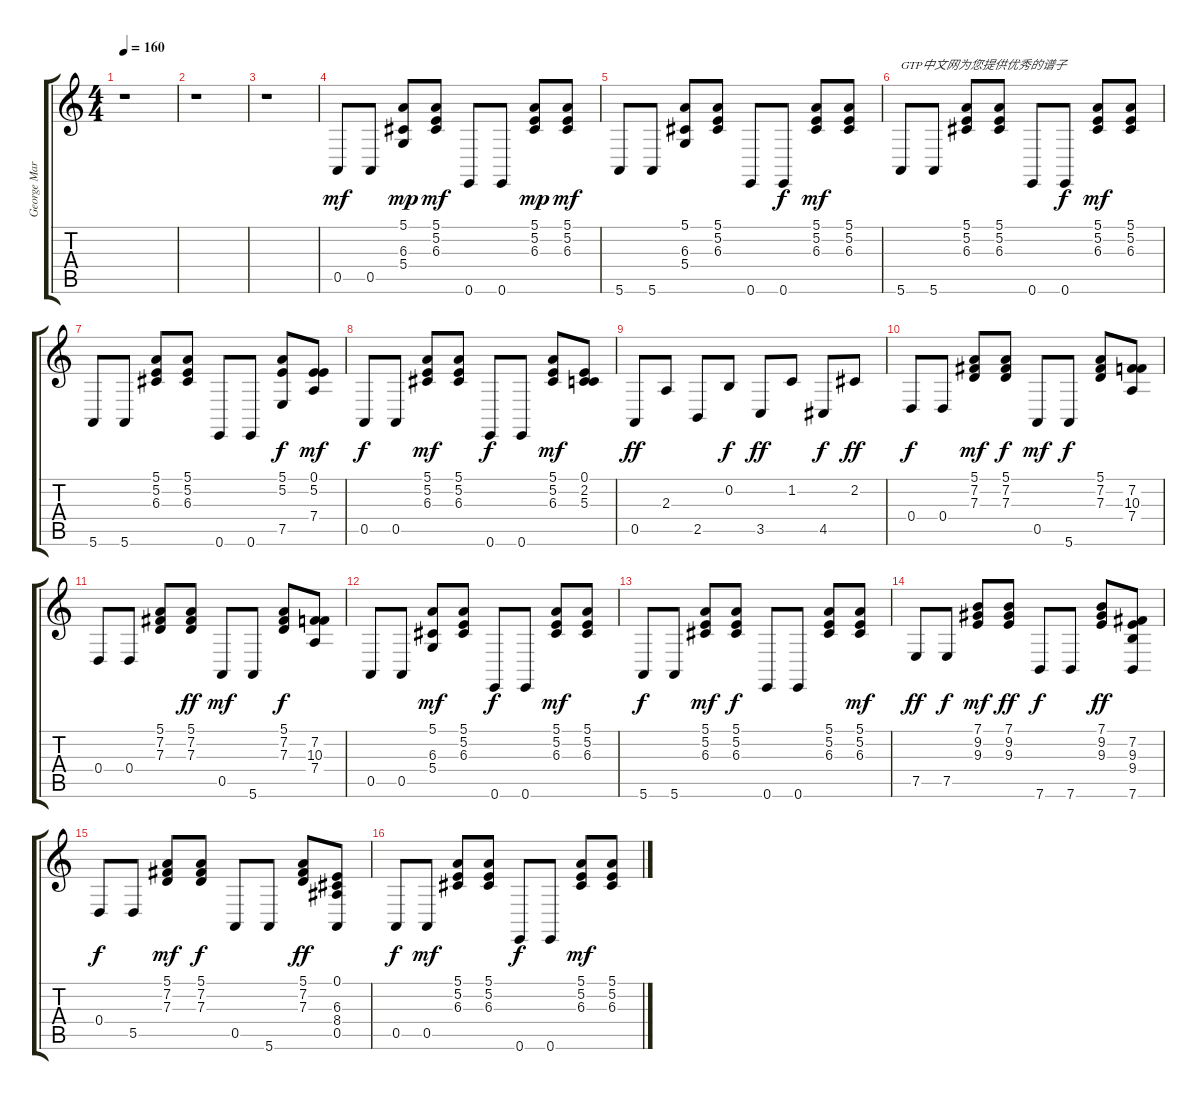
\track ("George Martin" "George Mar") {instrument electricgrandpiano}
\staff {score tabs}
\tuning (E4 B3 G3 D3 A2 E2) {hide}
\ts (4 4)
\tempo 160
\clef g2
\ks c
r.1{dy mf instrument electricgrandpiano} |
r.1 |
r.1 |
0.5.8 0.5.8 (5.1 6.3 5.4).8{dy mp} (5.1 5.2 6.3).8{dy mf} 0.6.8 0.6.8 (5.1 5.2 6.3).8{dy mp} (5.1 5.2 6.3).8{dy mf} |
5.6.8 5.6.8 (5.1 6.3 5.4).8 (5.1 5.2 6.3).8 0.6.8 0.6.8{dy f} (5.1 5.2 6.3).8{dy mf} (5.1 5.2 6.3).8 |
5.6.8{txt "GTP中文网为您提供优秀的谱子"} 5.6.8 (5.1 5.2 6.3).8 (5.1 5.2 6.3).8 0.6.8 0.6.8{dy f} (5.1 5.2 6.3).8{dy mf} (5.1 5.2 6.3).8 |
5.6.8 5.6.8 (5.1 5.2 6.3).8 (5.1 5.2 6.3).8 0.6.8 0.6.8 (5.1 5.2 7.5).8{dy f} (0.1 5.2 7.4).8{dy mf} |
0.5.8{dy f} 0.5.8 (5.1 5.2 6.3).8{dy mf} (5.1 5.2 6.3).8 0.6.8{dy f} 0.6.8 (5.1 5.2 6.3).8{dy mf} (0.1 2.2 5.3).8 |
0.5.8{dy ff} 2.3.8 2.5.8 0.2.8{dy f} 3.5.8{dy ff} 1.2.8 4.5.8{dy f} 2.2.8{dy ff} |
0.4.8{dy f} 0.4.8 (5.1 7.2 7.3).8{dy mf} (5.1 7.2 7.3).8{dy f} 0.5.8{dy mf} 5.6.8{dy f} (5.1 7.2 7.3).8 (7.2 10.3 7.4).8 |
0.4.8 0.4.8 (5.1 7.2 7.3).8 (5.1 7.2 7.3).8{dy ff} 0.5.8{dy mf} 5.6.8 (5.1 7.2 7.3).8{dy f} (7.2 10.3 7.4).8 |
0.5.8 0.5.8 (5.1 6.3 5.4).8{dy mf} (5.1 5.2 6.3).8 0.6.8{dy f} 0.6.8 (5.1 5.2 6.3).8{dy mf} (5.1 5.2 6.3).8 |
5.6.8{dy f} 5.6.8 (5.1 5.2 6.3).8{dy mf} (5.1 5.2 6.3).8{dy f} 0.6.8 0.6.8 (5.1 5.2 6.3).8 (5.1 5.2 6.3).8{dy mf} |
7.5.8{dy ff} 7.5.8{dy f} (7.1 9.2 9.3).8{dy mf} (7.1 9.2 9.3).8{dy ff} 7.6.8{dy f} 7.6.8 (7.1 9.2 9.3).8{dy ff} (7.2 9.3 9.4 7.6).8 |
0.4.8{dy f} 5.5.8 (5.1 7.2 7.3).8{dy mf} (5.1 7.2 7.3).8{dy f} 0.5.8 5.6.8 (5.1 7.2 7.3).8{dy ff} (0.1 6.3 8.4 0.5).8 |
0.5.8{dy f} 0.5.8{dy mf} (5.1 5.2 6.3).8 (5.1 5.2 6.3).8 0.6.8{dy f} 0.6.8 (5.1 5.2 6.3).8{dy mf} (5.1 5.2 6.3).8
